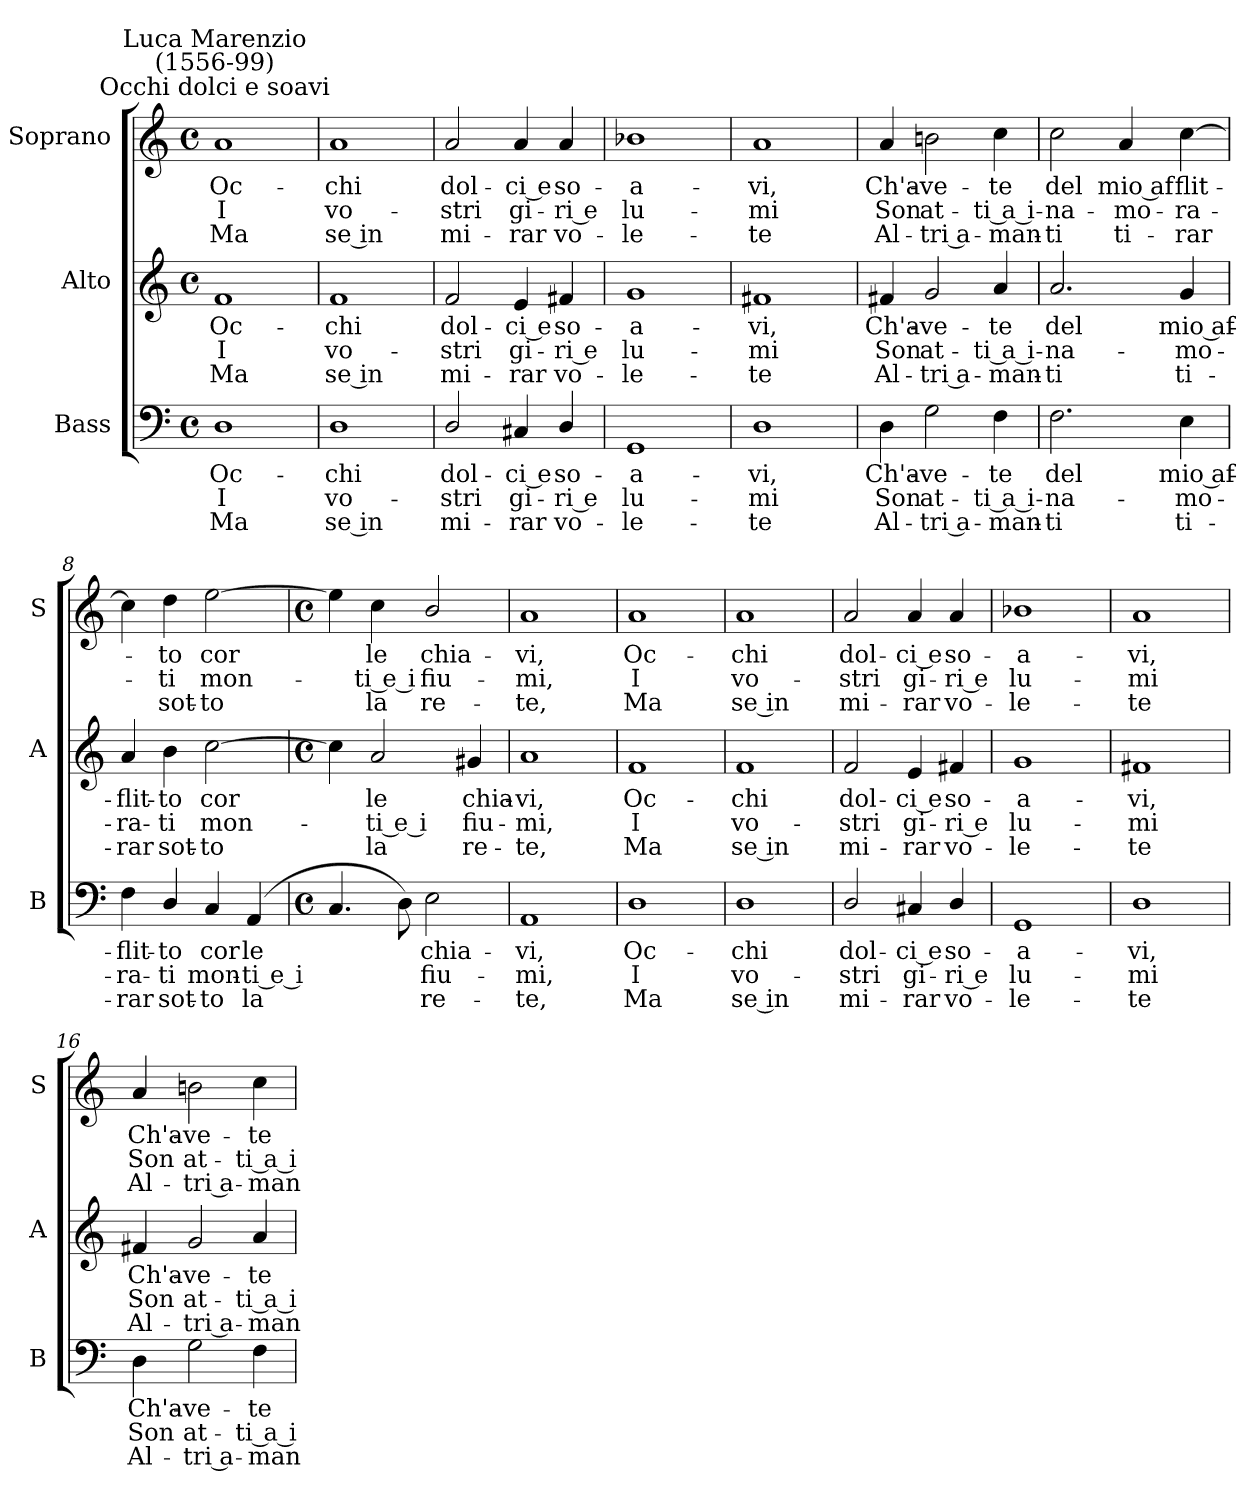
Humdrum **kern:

**kern	**text	**text	**text	**kern	**text	**text	**text	**kern	**text	**text	**text
*part3	*part3	*part3	*part3	*part2	*part2	*part2	*part2	*part1	*part1	*part1	*part1
*staff3	*staff3	*staff3	*staff3	*staff2	*staff2	*staff2	*staff2	*staff1	*staff1	*staff1	*staff1
*I"Bass	*	*	*	*I"Alto	*	*	*	*I"Soprano	*	*	*
*I'B	*	*	*	*I'A	*	*	*	*I'S	*	*	*
*clefF4	*	*	*	*clefG2	*	*	*	*clefG2	*	*	*
*k[]	*	*	*	*k[]	*	*	*	*k[]	*	*	*
*C:	*	*	*	*C:	*	*	*	*C:	*	*	*
*M4/4	*	*	*	*M4/4	*	*	*	*M4/4	*	*	*
*met(c)	*	*	*	*met(c)	*	*	*	*met(c)	*	*	*
=1	=1	=1	=1	=1	=1	=1	=1	=1	=1	=1	=1
!	!	!	!	!	!	!	!	!LO:TX:a:cj:t=Occhi dolci e soavi	!	!	!
!	!	!	!	!	!	!	!	!LO:TX:a:cj:t=Luca Marenzio\n(1556-99)	!	!	!
!	!LO:LY:b	!LO:LY:b	!LO:LY:b	!	!LO:LY:b	!LO:LY:b	!LO:LY:b	!	!LO:LY:b	!LO:LY:b	!LO:LY:b
1D	Oc-	-I	Ma	1f	Oc-	-I	Ma	1a	Oc-	-I	Ma
=2	=2	=2	=2	=2	=2	=2	=2	=2	=2	=2	=2
!	!LO:LY:b	!LO:LY:b	!LO:LY:b	!	!LO:LY:b	!LO:LY:b	!LO:LY:b	!	!LO:LY:b	!LO:LY:b	!LO:LY:b
1D	chi	vo-	-se in	1f	chi	vo-	-se in	1a	chi	vo-	-se in
=3	=3	=3	=3	=3	=3	=3	=3	=3	=3	=3	=3
!	!LO:LY:b	!LO:LY:b	!LO:LY:b	!	!LO:LY:b	!LO:LY:b	!LO:LY:b	!	!LO:LY:b	!LO:LY:b	!LO:LY:b
2D/	dol-	-stri	mi-	2f	dol-	-stri	mi-	2a	dol-	-stri	mi-
!	!LO:LY:b	!LO:LY:b	!LO:LY:b	!	!LO:LY:b	!LO:LY:b	!LO:LY:b	!	!LO:LY:b	!LO:LY:b	!LO:LY:b
4C#X	-ci e	gi-	-rar	4e	-ci e	gi-	-rar	4a	-ci e	gi-	-rar
!	!LO:LY:b	!LO:LY:b	!LO:LY:b	!	!LO:LY:b	!LO:LY:b	!LO:LY:b	!	!LO:LY:b	!LO:LY:b	!LO:LY:b
4D/	so-	-ri e	vo-	4f#X	so-	-ri e	vo-	4a	so-	-ri e	vo-
=4	=4	=4	=4	=4	=4	=4	=4	=4	=4	=4	=4
!	!LO:LY:b	!LO:LY:b	!LO:LY:b	!	!LO:LY:b	!LO:LY:b	!LO:LY:b	!	!LO:LY:b	!LO:LY:b	!LO:LY:b
1GG	-a-	-lu-	-le-	1g	-a-	-lu-	-le-	1b-X	-a-	-lu-	-le-
=5	=5	=5	=5	=5	=5	=5	=5	=5	=5	=5	=5
!	!LO:LY:b	!LO:LY:b	!LO:LY:b	!	!LO:LY:b	!LO:LY:b	!LO:LY:b	!	!LO:LY:b	!LO:LY:b	!LO:LY:b
1D	-vi,	mi	te	1f#X	-vi,	mi	te	1a	-vi,	mi	te
=6	=6	=6	=6	=6	=6	=6	=6	=6	=6	=6	=6
!	!LO:LY:b	!LO:LY:b	!LO:LY:b	!	!LO:LY:b	!LO:LY:b	!LO:LY:b	!	!LO:LY:b	!LO:LY:b	!LO:LY:b
4D	Ch'a-	-Son	Al-	4f#X	Ch'a-	-Son	Al-	4a	Ch'a-	-Son	Al-
!	!LO:LY:b	!LO:LY:b	!LO:LY:b	!	!LO:LY:b	!LO:LY:b	!LO:LY:b	!	!LO:LY:b	!LO:LY:b	!LO:LY:b
2G	-ve-	-at-	-tri a-	2g	-ve-	-at-	-tri a-	2bn	-ve-	-at-	-tri a-
!	!LO:LY:b	!LO:LY:b	!LO:LY:b	!	!LO:LY:b	!LO:LY:b	!LO:LY:b	!	!LO:LY:b	!LO:LY:b	!LO:LY:b
4F	-te	ti a i-	-man-	4a	-te	ti a i-	-man-	4cc	-te	ti a i-	-man-
=7	=7	=7	=7	=7	=7	=7	=7	=7	=7	=7	=7
!	!LO:LY:b	!LO:LY:b	!LO:LY:b	!	!LO:LY:b	!LO:LY:b	!LO:LY:b	!	!LO:LY:b	!LO:LY:b	!LO:LY:b
2.F	-del	na-	-ti	2.a	-del	na-	-ti	2cc	-del	na-	-ti
!	!	!	!	!	!	!	!	!	!LO:LY:b	!LO:LY:b	!LO:LY:b
.	.	.	.	.	.	.	.	4a	mio af	mo-	-ti-
!	!LO:LY:b	!LO:LY:b	!LO:LY:b	!	!LO:LY:b	!LO:LY:b	!LO:LY:b	!	!LO:LY:b	!LO:LY:b	!LO:LY:b
4E	mio af-	-mo-	-ti-	4g	mio af-	-mo-	-ti-	[4cc	-flit-	ra-	rar
=8	=8	=8	=8	=8	=8	=8	=8	=8	=8	=8	=8
!	!LO:LY:b	!LO:LY:b	!LO:LY:b	!	!LO:LY:b	!LO:LY:b	!LO:LY:b	!	!	!	!
4F	-flit-	-ra-	-rar	4a	-flit-	-ra-	-rar	4cc]	.	.	.
!	!LO:LY:b	!LO:LY:b	!LO:LY:b	!	!LO:LY:b	!LO:LY:b	!LO:LY:b	!	!LO:LY:b	!LO:LY:b	!LO:LY:b
4D/	to	ti	sot-	4b	to	ti	sot-	4dd	to	ti	sot-
!	!LO:LY:b	!LO:LY:b	!LO:LY:b	!	!LO:LY:b	!LO:LY:b	!LO:LY:b	!	!LO:LY:b	!LO:LY:b	!LO:LY:b
4C	-cor	mon-	-to	[2cc	-cor	mon-	to	[2ee	-cor	mon-	to
!	!LO:LY:b	!LO:LY:b	!LO:LY:b	!	!	!	!	!	!	!	!
(<4AA	le	ti e i	la	.	.	.	.	.	.	.	.
!!LO:LB:g=z
=9	=9	=9	=9	=9	=9	=9	=9	=9	=9	=9	=9
*M4/4	*	*	*	*M4/4	*	*	*	*M4/4	*	*	*
*met(c)	*	*	*	*met(c)	*	*	*	*met(c)	*	*	*
4.C	.	.	.	4cc]	.	.	.	4ee]	.	.	.
!	!	!	!	!	!LO:LY:b	!LO:LY:b	!LO:LY:b	!	!LO:LY:b	!LO:LY:b	!LO:LY:b
.	.	.	.	2a	le	ti e i	la	4cc	le	ti e i	la
8D)	.	.	.	.	.	.	.	.	.	.	.
!	!LO:LY:b	!LO:LY:b	!LO:LY:b	!	!	!	!	!	!LO:LY:b	!LO:LY:b	!LO:LY:b
2E	chia-	-fiu-	-re-	.	.	.	.	2b/	chia-	-fiu-	-re-
!	!	!	!	!	!LO:LY:b	!LO:LY:b	!LO:LY:b	!	!	!	!
.	.	.	.	4g#X	chia-	-fiu-	-re-	.	.	.	.
=10	=10	=10	=10	=10	=10	=10	=10	=10	=10	=10	=10
!	!LO:LY:b	!LO:LY:b	!LO:LY:b	!	!LO:LY:b	!LO:LY:b	!LO:LY:b	!	!LO:LY:b	!LO:LY:b	!LO:LY:b
1AA	-vi,	mi,	te,	1a	-vi,	mi,	te,	1a	-vi,	mi,	te,
=11	=11	=11	=11	=11	=11	=11	=11	=11	=11	=11	=11
!	!LO:LY:b	!LO:LY:b	!LO:LY:b	!	!LO:LY:b	!LO:LY:b	!LO:LY:b	!	!LO:LY:b	!LO:LY:b	!LO:LY:b
1D	Oc-	-I	Ma	1f	Oc-	-I	Ma	1a	Oc-	-I	Ma
=12	=12	=12	=12	=12	=12	=12	=12	=12	=12	=12	=12
!	!LO:LY:b	!LO:LY:b	!LO:LY:b	!	!LO:LY:b	!LO:LY:b	!LO:LY:b	!	!LO:LY:b	!LO:LY:b	!LO:LY:b
1D	chi	vo-	-se in	1f	chi	vo-	-se in	1a	chi	vo-	-se in
=13	=13	=13	=13	=13	=13	=13	=13	=13	=13	=13	=13
!	!LO:LY:b	!LO:LY:b	!LO:LY:b	!	!LO:LY:b	!LO:LY:b	!LO:LY:b	!	!LO:LY:b	!LO:LY:b	!LO:LY:b
2D/	dol-	-stri	mi-	2f	dol-	-stri	mi-	2a	dol-	-stri	mi-
!	!LO:LY:b	!LO:LY:b	!LO:LY:b	!	!LO:LY:b	!LO:LY:b	!LO:LY:b	!	!LO:LY:b	!LO:LY:b	!LO:LY:b
4C#X	-ci e	gi-	-rar	4e	-ci e	gi-	-rar	4a	-ci e	gi-	-rar
!	!LO:LY:b	!LO:LY:b	!LO:LY:b	!	!LO:LY:b	!LO:LY:b	!LO:LY:b	!	!LO:LY:b	!LO:LY:b	!LO:LY:b
4D/	so-	-ri e	vo-	4f#X	so-	-ri e	vo-	4a	so-	-ri e	vo-
=14	=14	=14	=14	=14	=14	=14	=14	=14	=14	=14	=14
!	!LO:LY:b	!LO:LY:b	!LO:LY:b	!	!LO:LY:b	!LO:LY:b	!LO:LY:b	!	!LO:LY:b	!LO:LY:b	!LO:LY:b
1GG	-a-	-lu-	-le-	1g	-a-	-lu-	-le-	1b-X	-a-	-lu-	-le-
=15	=15	=15	=15	=15	=15	=15	=15	=15	=15	=15	=15
!	!LO:LY:b	!LO:LY:b	!LO:LY:b	!	!LO:LY:b	!LO:LY:b	!LO:LY:b	!	!LO:LY:b	!LO:LY:b	!LO:LY:b
1D	-vi,	mi	te	1f#X	-vi,	mi	te	1a	-vi,	mi	te
=16	=16	=16	=16	=16	=16	=16	=16	=16	=16	=16	=16
!	!LO:LY:b	!LO:LY:b	!LO:LY:b	!	!LO:LY:b	!LO:LY:b	!LO:LY:b	!	!LO:LY:b	!LO:LY:b	!LO:LY:b
4D	Ch'a-	-Son	Al-	4f#X	Ch'a-	-Son	Al-	4a	Ch'a-	-Son	Al-
!	!LO:LY:b	!LO:LY:b	!LO:LY:b	!	!LO:LY:b	!LO:LY:b	!LO:LY:b	!	!LO:LY:b	!LO:LY:b	!LO:LY:b
2G	-ve-	-at-	-tri a-	2g	-ve-	-at-	-tri a-	2bn	-ve-	-at-	-tri a-
!	!LO:LY:b	!LO:LY:b	!LO:LY:b	!	!LO:LY:b	!LO:LY:b	!LO:LY:b	!	!LO:LY:b	!LO:LY:b	!LO:LY:b
4F	-te	ti a i-	-man-	4a	-te	ti a i-	-man-	4cc	-te	ti a i-	-man-
=	=	=	=	=	=	=	=	=	=	=	=
*-	*-	*-	*-	*-	*-	*-	*-	*-	*-	*-	*-
